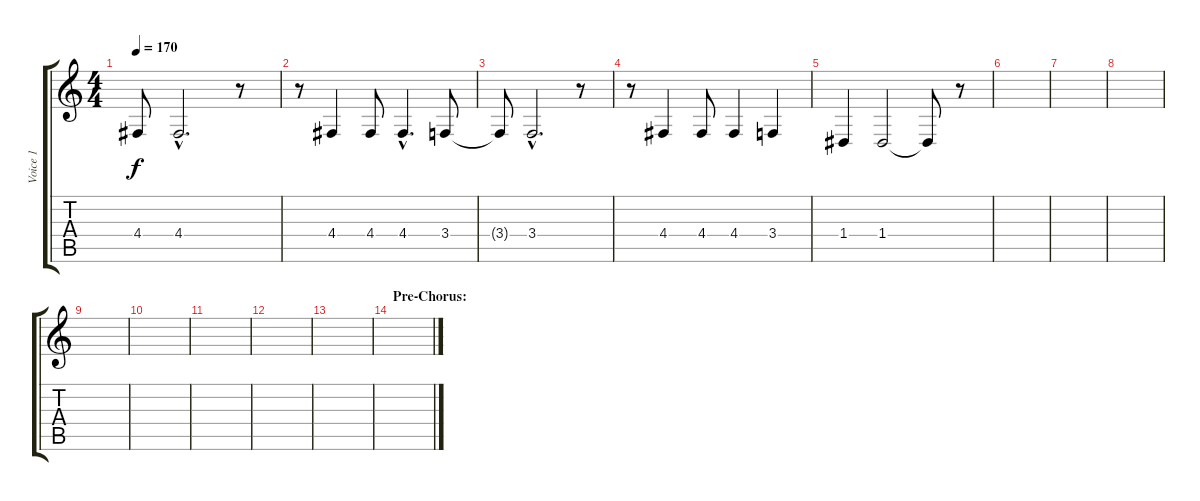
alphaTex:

\track ("Voice 1" "Voice 1") {instrument lead6voice}
\staff {score tabs}
\tuning (E4 B3 G3 D3 A2 E2) {hide}
\ts (4 4)
\tempo 170
\clef g2
\ks c
4.4{t}.8{dy f} 4.4{hac}.2{d} r.8 |
r.8 4.4.4 4.4.8 4.4{hac}.4{d} 3.4.8 |
3.4{t}.8 3.4{hac}.2{d} r.8 |
r.8 4.4.4 4.4.8 4.4.4 3.4.4 |
1.4.4 1.4.2 1.4{t}.8 r.8 |
|
|
|
|
|
|
|
|
\section ("" "Pre-Chorus:")
